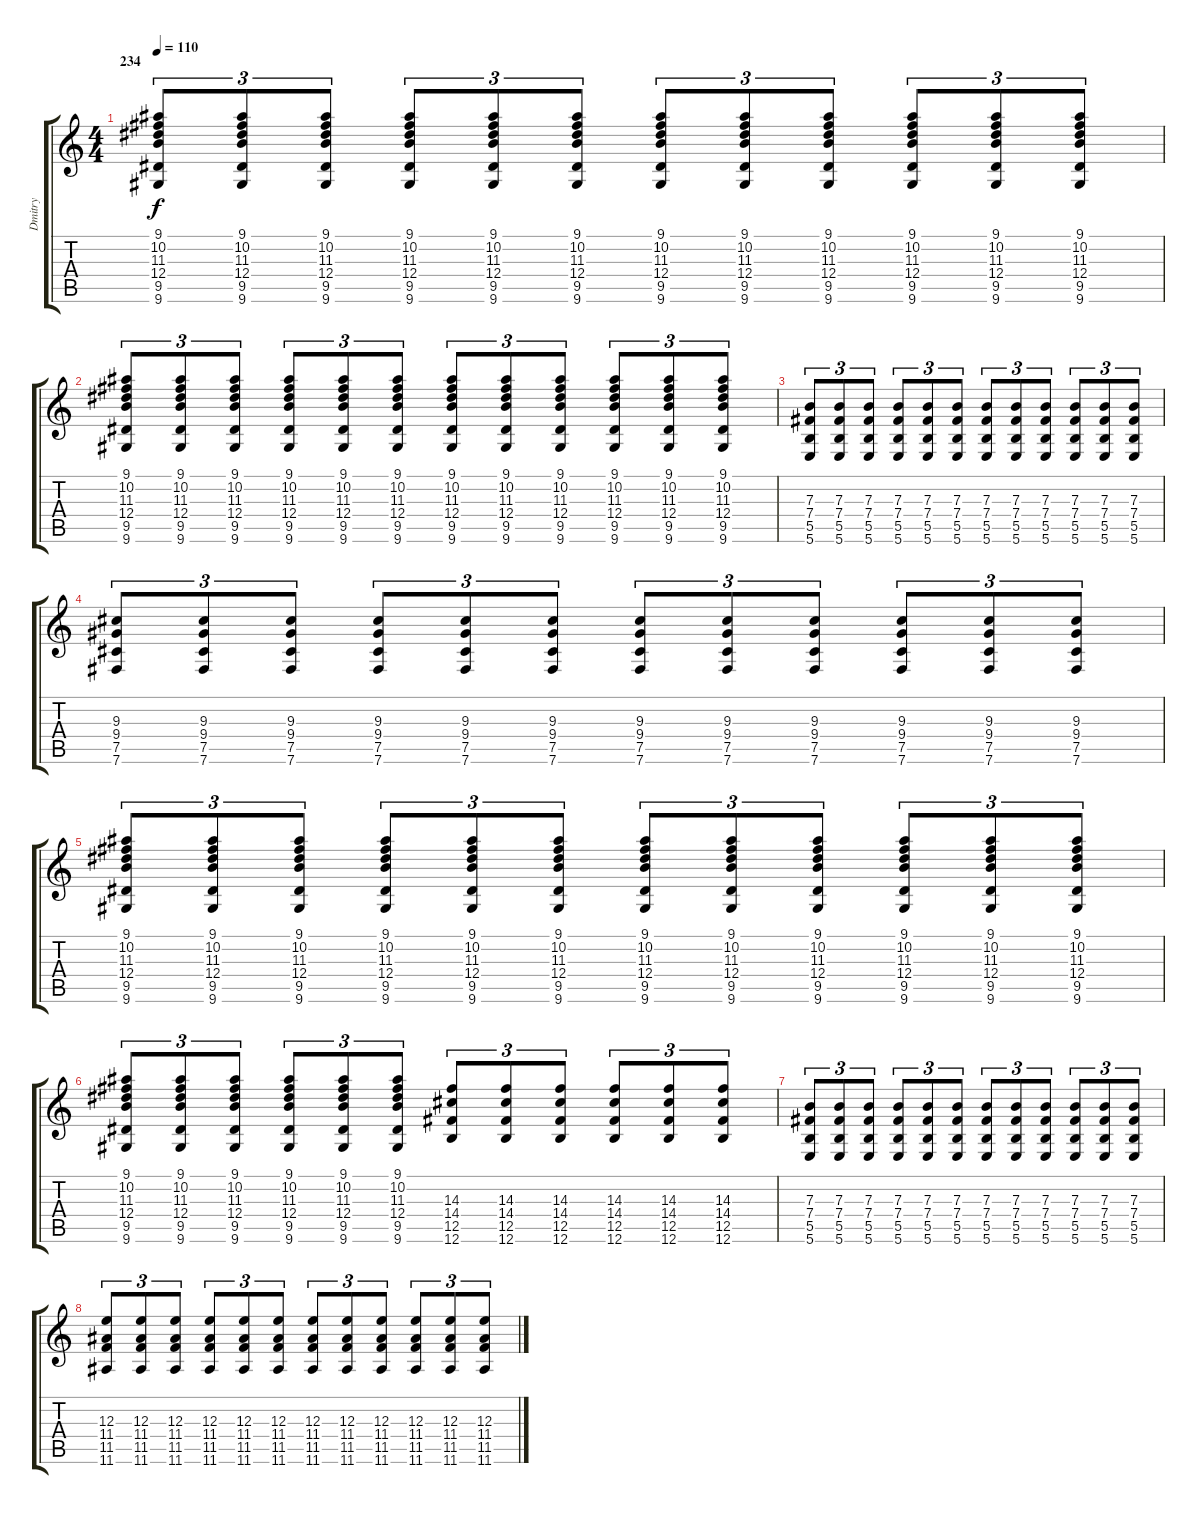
\track ("Dmitry" "Dmitry") {instrument distortionguitar}
\staff {score tabs}
\tuning (Db4 Ab3 E3 B2 Gb2 B1) {hide}
\ts (4 4)
\section ("" "234")
\tempo 110
\clef g2
\ks c
(9.1 10.2 11.3 12.4 9.5 9.6).8{tu (3 2) dy f} (9.1 10.2 11.3 12.4 9.5 9.6).8{tu (3 2)} (9.1 10.2 11.3 12.4 9.5 9.6).8{tu (3 2)} (9.1 10.2 11.3 12.4 9.5 9.6).8{tu (3 2)} (9.1 10.2 11.3 12.4 9.5 9.6).8{tu (3 2)} (9.1 10.2 11.3 12.4 9.5 9.6).8{tu (3 2)} (9.1 10.2 11.3 12.4 9.5 9.6).8{tu (3 2)} (9.1 10.2 11.3 12.4 9.5 9.6).8{tu (3 2)} (9.1 10.2 11.3 12.4 9.5 9.6).8{tu (3 2)} (9.1 10.2 11.3 12.4 9.5 9.6).8{tu (3 2)} (9.1 10.2 11.3 12.4 9.5 9.6).8{tu (3 2)} (9.1 10.2 11.3 12.4 9.5 9.6).8{tu (3 2)} |
(9.1 10.2 11.3 12.4 9.5 9.6).8{tu (3 2)} (9.1 10.2 11.3 12.4 9.5 9.6).8{tu (3 2)} (9.1 10.2 11.3 12.4 9.5 9.6).8{tu (3 2)} (9.1 10.2 11.3 12.4 9.5 9.6).8{tu (3 2)} (9.1 10.2 11.3 12.4 9.5 9.6).8{tu (3 2)} (9.1 10.2 11.3 12.4 9.5 9.6).8{tu (3 2)} (9.1 10.2 11.3 12.4 9.5 9.6).8{tu (3 2)} (9.1 10.2 11.3 12.4 9.5 9.6).8{tu (3 2)} (9.1 10.2 11.3 12.4 9.5 9.6).8{tu (3 2)} (9.1 10.2 11.3 12.4 9.5 9.6).8{tu (3 2)} (9.1 10.2 11.3 12.4 9.5 9.6).8{tu (3 2)} (9.1 10.2 11.3 12.4 9.5 9.6).8{tu (3 2)} |
(7.3 7.4 5.5 5.6).8{tu (3 2)} (7.3 7.4 5.5 5.6).8{tu (3 2)} (7.3 7.4 5.5 5.6).8{tu (3 2)} (7.3 7.4 5.5 5.6).8{tu (3 2)} (7.3 7.4 5.5 5.6).8{tu (3 2)} (7.3 7.4 5.5 5.6).8{tu (3 2)} (7.3 7.4 5.5 5.6).8{tu (3 2)} (7.3 7.4 5.5 5.6).8{tu (3 2)} (7.3 7.4 5.5 5.6).8{tu (3 2)} (7.3 7.4 5.5 5.6).8{tu (3 2)} (7.3 7.4 5.5 5.6).8{tu (3 2)} (7.3 7.4 5.5 5.6).8{tu (3 2)} |
(9.3 9.4 7.5 7.6).8{tu (3 2)} (9.3 9.4 7.5 7.6).8{tu (3 2)} (9.3 9.4 7.5 7.6).8{tu (3 2)} (9.3 9.4 7.5 7.6).8{tu (3 2)} (9.3 9.4 7.5 7.6).8{tu (3 2)} (9.3 9.4 7.5 7.6).8{tu (3 2)} (9.3 9.4 7.5 7.6).8{tu (3 2)} (9.3 9.4 7.5 7.6).8{tu (3 2)} (9.3 9.4 7.5 7.6).8{tu (3 2)} (9.3 9.4 7.5 7.6).8{tu (3 2)} (9.3 9.4 7.5 7.6).8{tu (3 2)} (9.3 9.4 7.5 7.6).8{tu (3 2)} |
(9.1 10.2 11.3 12.4 9.5 9.6).8{tu (3 2)} (9.1 10.2 11.3 12.4 9.5 9.6).8{tu (3 2)} (9.1 10.2 11.3 12.4 9.5 9.6).8{tu (3 2)} (9.1 10.2 11.3 12.4 9.5 9.6).8{tu (3 2)} (9.1 10.2 11.3 12.4 9.5 9.6).8{tu (3 2)} (9.1 10.2 11.3 12.4 9.5 9.6).8{tu (3 2)} (9.1 10.2 11.3 12.4 9.5 9.6).8{tu (3 2)} (9.1 10.2 11.3 12.4 9.5 9.6).8{tu (3 2)} (9.1 10.2 11.3 12.4 9.5 9.6).8{tu (3 2)} (9.1 10.2 11.3 12.4 9.5 9.6).8{tu (3 2)} (9.1 10.2 11.3 12.4 9.5 9.6).8{tu (3 2)} (9.1 10.2 11.3 12.4 9.5 9.6).8{tu (3 2)} |
(9.1 10.2 11.3 12.4 9.5 9.6).8{tu (3 2)} (9.1 10.2 11.3 12.4 9.5 9.6).8{tu (3 2)} (9.1 10.2 11.3 12.4 9.5 9.6).8{tu (3 2)} (9.1 10.2 11.3 12.4 9.5 9.6).8{tu (3 2)} (9.1 10.2 11.3 12.4 9.5 9.6).8{tu (3 2)} (9.1 10.2 11.3 12.4 9.5 9.6).8{tu (3 2)} (14.3 14.4 12.5 12.6).8{tu (3 2)} (14.3 14.4 12.5 12.6).8{tu (3 2)} (14.3 14.4 12.5 12.6).8{tu (3 2)} (14.3 14.4 12.5 12.6).8{tu (3 2)} (14.3 14.4 12.5 12.6).8{tu (3 2)} (14.3 14.4 12.5 12.6).8{tu (3 2)} |
(7.3 7.4 5.5 5.6).8{tu (3 2)} (7.3 7.4 5.5 5.6).8{tu (3 2)} (7.3 7.4 5.5 5.6).8{tu (3 2)} (7.3 7.4 5.5 5.6).8{tu (3 2)} (7.3 7.4 5.5 5.6).8{tu (3 2)} (7.3 7.4 5.5 5.6).8{tu (3 2)} (7.3 7.4 5.5 5.6).8{tu (3 2)} (7.3 7.4 5.5 5.6).8{tu (3 2)} (7.3 7.4 5.5 5.6).8{tu (3 2)} (7.3 7.4 5.5 5.6).8{tu (3 2)} (7.3 7.4 5.5 5.6).8{tu (3 2)} (7.3 7.4 5.5 5.6).8{tu (3 2)} |
(12.3 11.4 11.5 11.6).8{tu (3 2)} (12.3 11.4 11.5 11.6).8{tu (3 2)} (12.3 11.4 11.5 11.6).8{tu (3 2)} (12.3 11.4 11.5 11.6).8{tu (3 2)} (12.3 11.4 11.5 11.6).8{tu (3 2)} (12.3 11.4 11.5 11.6).8{tu (3 2)} (12.3 11.4 11.5 11.6).8{tu (3 2)} (12.3 11.4 11.5 11.6).8{tu (3 2)} (12.3 11.4 11.5 11.6).8{tu (3 2)} (12.3 11.4 11.5 11.6).8{tu (3 2)} (12.3 11.4 11.5 11.6).8{tu (3 2)} (12.3 11.4 11.5 11.6).8{tu (3 2)}
